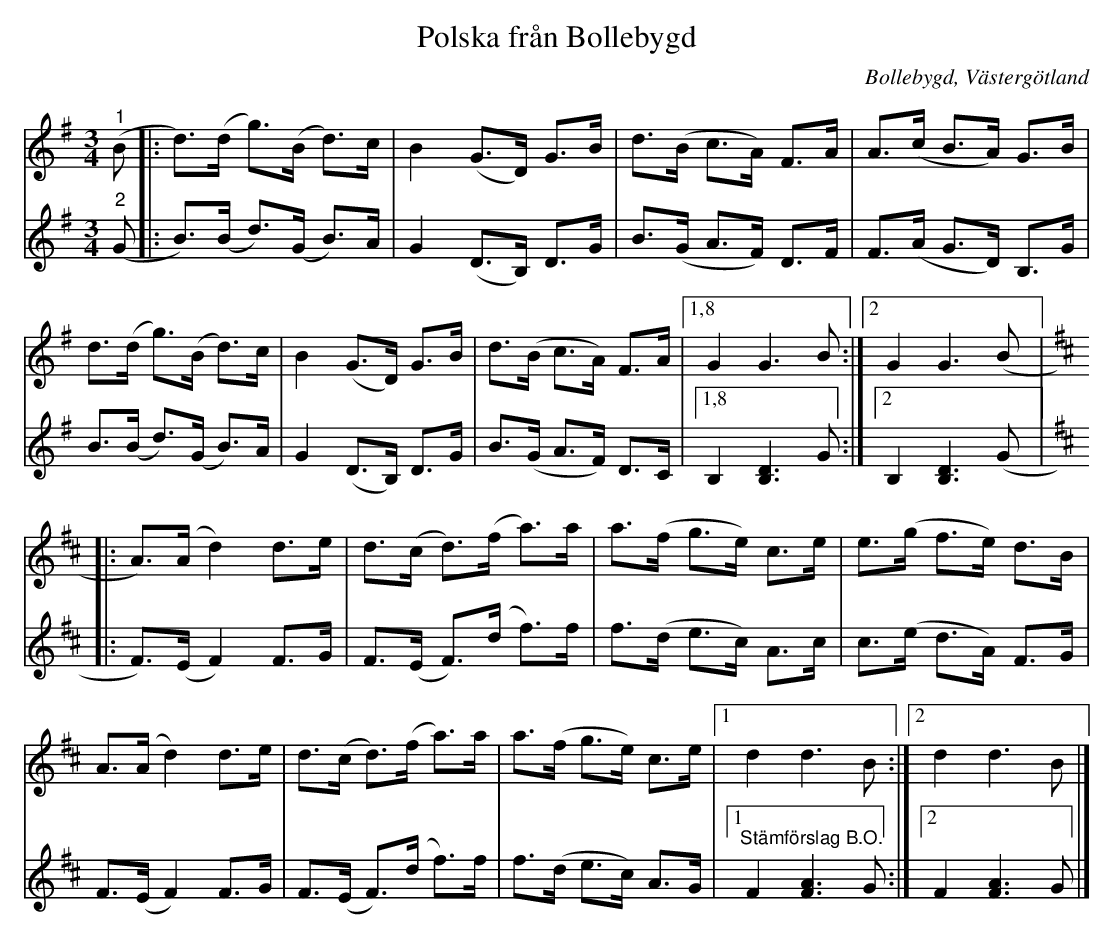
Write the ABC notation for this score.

X:1
T:Polska från Bollebygd
O:Bollebygd, Västergötland
L:1/8
M:3/4
K:G
V:1
"^1" (B |: d>)(d g>)(B d>)c | B2 (G>D) G>B | d>(B c>A) F>A | A>(c B>A) G>B |
d>(d g>)(B d>)c | B2 (G>D) G>B | d>(B c>A) F>A |1,8 G2 G3 B :|2 G2 G3 (B |:
[K:D] A>)(A d2) d>e | d>(c d>)(f a>)a | a>(f g>e) c>e | e>(g f>e) d>B |
A>(A d2) d>e | d>(c d>)(f a>)a | a>(f g>e) c>e |1 d2 d3 B :|2 d2 d3 B |]
V:2
"^2" (G |: B>)(B d>)(G B>)A | G2 (D>B,) D>G | B>(G A>F) D>F | F>(A G>D) B,>G | B>(B d>)(G B>)A |
G2 (D>B,) D>G | B>(G A>F) D>C |1,8 B,2 [B,D]3 G :|2 B,2 [B,D]3 (G |:[K:D] F>)(E F2) F>G |
F>(E F>)(d f>)f | f>(d e>c) A>c | c>(e d>A) F>G | F>(E F2) F>G | F>(E F>)(d f>)f |
f>(d e>c) A>G |1 "^Stämförslag B.O." F2 [FA]3 G :|2 F2 [FA]3 G |]
